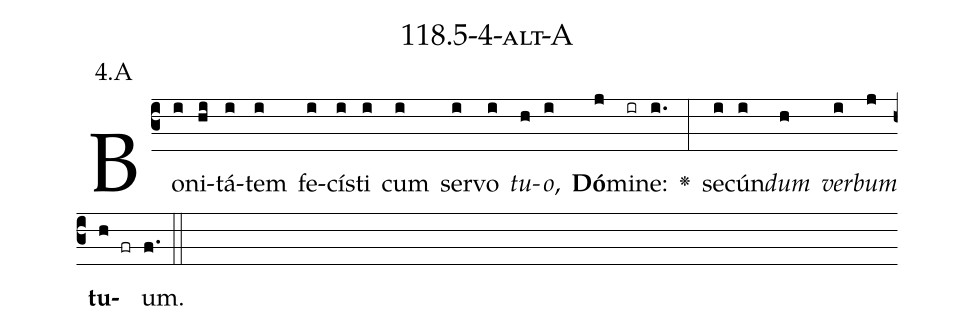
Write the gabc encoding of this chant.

name: 118.5-4-alt-A;
annotation: 4.A;
%%
(c3)Bo(i)ni(hi)tá(i)tem(i) fe(i)cís(i)ti(i) cum(i) ser(i)vo(i) <i>tu</i>(h)<i>o</i>,(i) <b>Dó</b>(j)mi(ir)ne:(i.) <v>\greheightstar</v>(:) se(i)cún(i)<i>dum</i>(h) <i>ver</i>(i)<i>bum</i>(j) <b>tu</b>(h fr)um.(f.) (::)


%E(i) u(h) o(i) u(j) a(h) e.(f.) (::)
